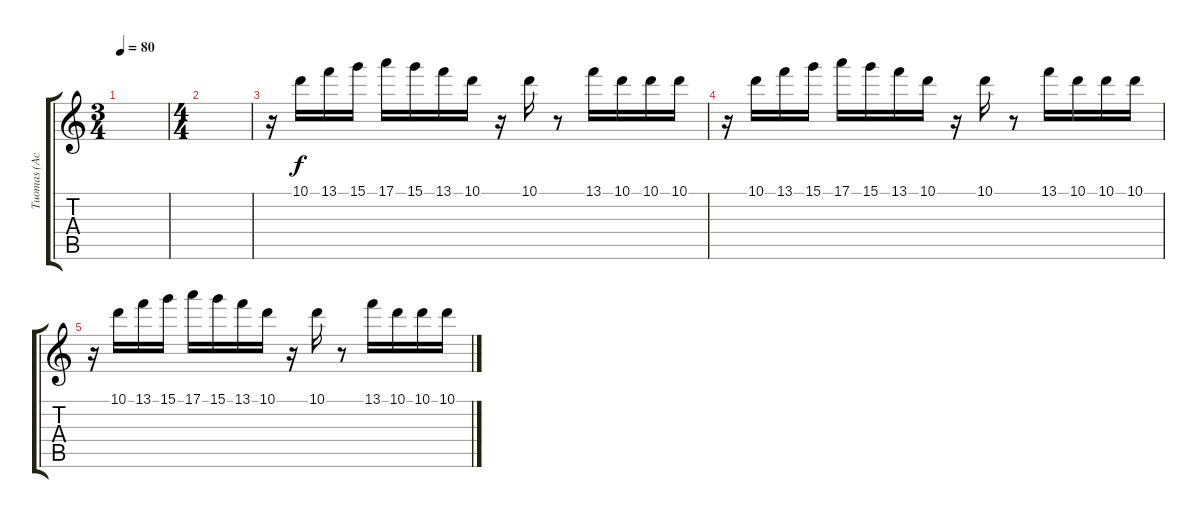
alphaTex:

\track ("Tuomas (Accoustique)" "Tuomas (Ac") {instrument acousticguitarsteel}
\staff {score tabs}
\tuning (E4 B3 G3 D3 A2 E2) {hide}
\ts (3 4)
\tempo 80
\clef g2
\ks c
|
\ts (4 4)
|
r.16{volume 8} 10.1.16 13.1.16 15.1.16 17.1.16 15.1.16 13.1.16 10.1.16 r.16 10.1.16 r.8 13.1.16 10.1.16 10.1.16 10.1.16 |
r.16{volume 8} 10.1.16 13.1.16 15.1.16 17.1.16 15.1.16 13.1.16 10.1.16 r.16 10.1.16 r.8 13.1.16 10.1.16 10.1.16 10.1.16 |
r.16{volume 8} 10.1.16 13.1.16 15.1.16 17.1.16 15.1.16 13.1.16 10.1.16 r.16 10.1.16 r.8 13.1.16 10.1.16 10.1.16 10.1.16
